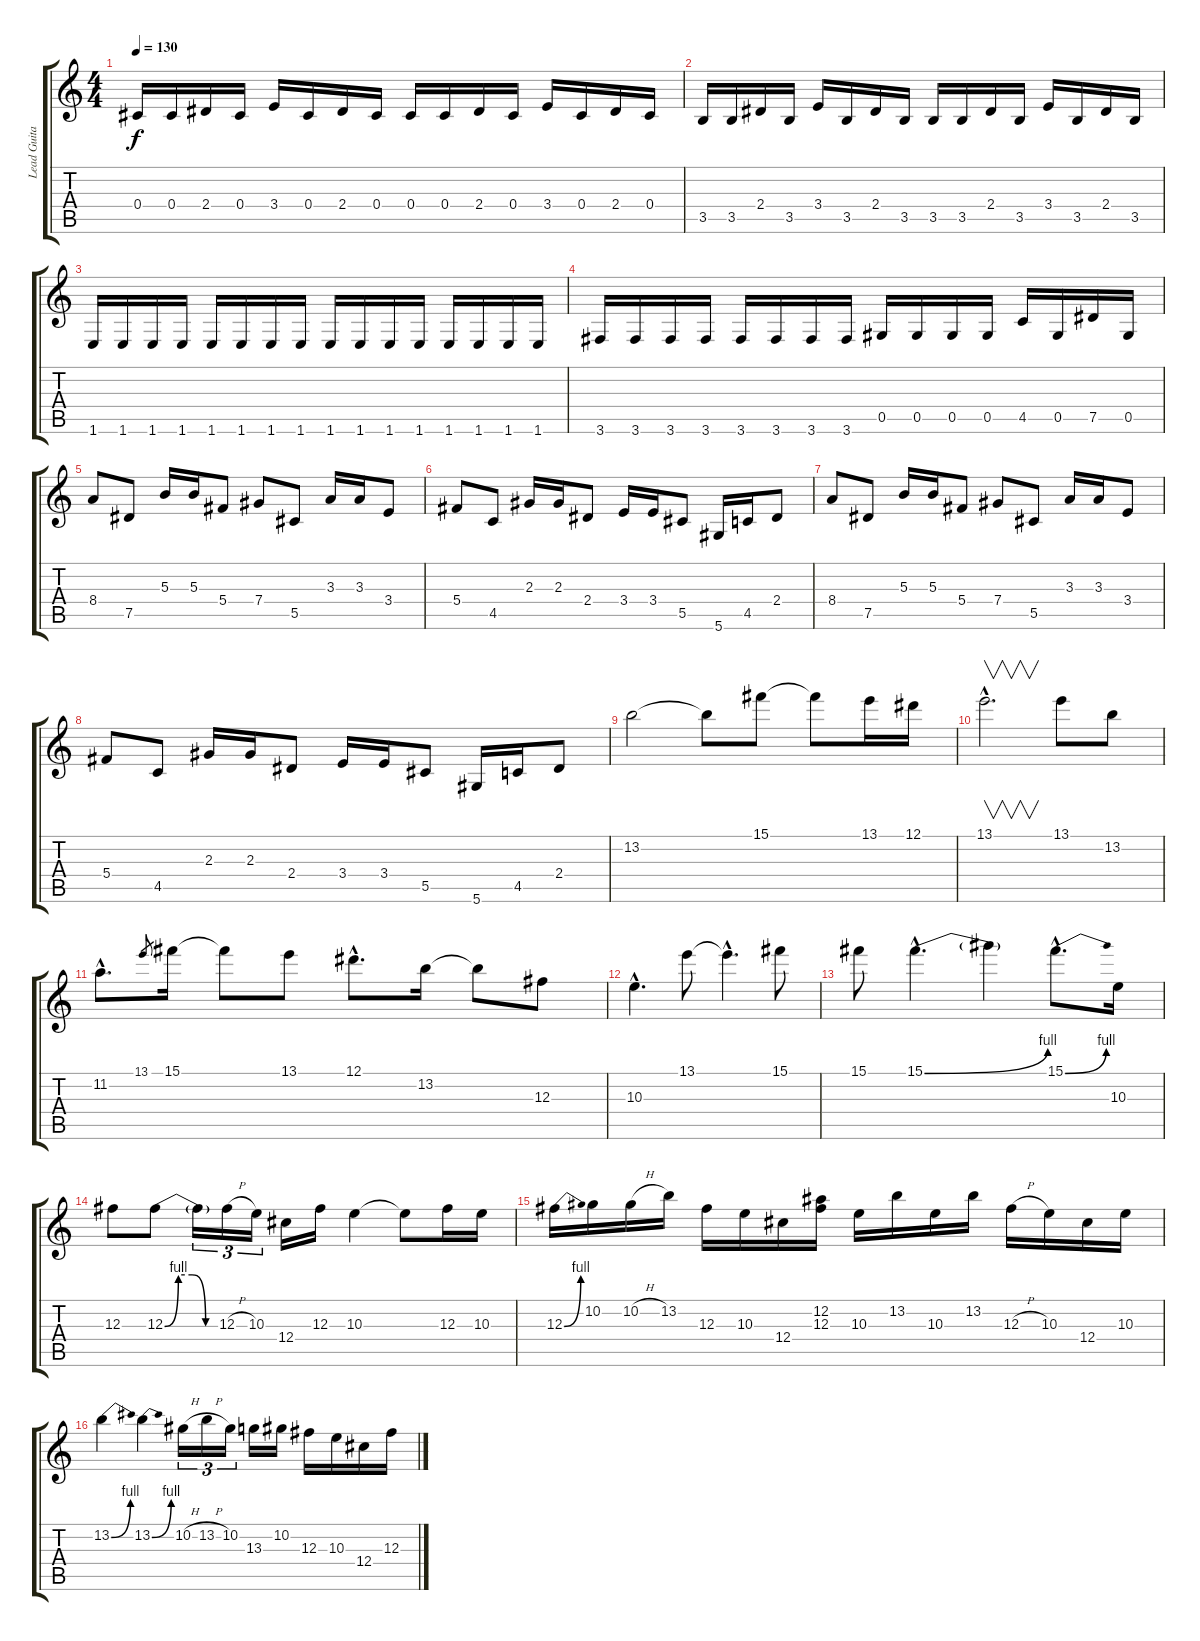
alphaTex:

\track ("Lead Guitar I" "Lead Guita") {instrument distortionguitar}
\staff {score tabs}
\tuning (Eb4 Bb3 Gb3 Db3 Ab2 Eb2) {hide}
\ts (4 4)
\tempo 130
\clef g2
\ks c
0.4.16{dy f} 0.4.16 2.4.16 0.4.16 3.4.16 0.4.16 2.4.16 0.4.16 0.4.16 0.4.16 2.4.16 0.4.16 3.4.16 0.4.16 2.4.16 0.4.16 |
3.5.16 3.5.16 2.4.16 3.5.16 3.4.16 3.5.16 2.4.16 3.5.16 3.5.16 3.5.16 2.4.16 3.5.16 3.4.16 3.5.16 2.4.16 3.5.16 |
1.6.16 1.6.16 1.6.16 1.6.16 1.6.16 1.6.16 1.6.16 1.6.16 1.6.16 1.6.16 1.6.16 1.6.16 1.6.16 1.6.16 1.6.16 1.6.16 |
3.6.16 3.6.16 3.6.16 3.6.16 3.6.16 3.6.16 3.6.16 3.6.16 0.5.16 0.5.16 0.5.16 0.5.16 4.5.16 0.5.16 7.5.16 0.5.16 |
8.4.8 7.5.8 5.3.16 5.3.16 5.4.8 7.4.8 5.5.8 3.3.16 3.3.16 3.4.8 |
5.4.8 4.5.8 2.3.16 2.3.16 2.4.8 3.4.16 3.4.16 5.5.8 5.6.16 4.5.16 2.4.8 |
8.4.8 7.5.8 5.3.16 5.3.16 5.4.8 7.4.8 5.5.8 3.3.16 3.3.16 3.4.8 |
5.4.8 4.5.8 2.3.16 2.3.16 2.4.8 3.4.16 3.4.16 5.5.8 5.6.16 4.5.16 2.4.8 |
13.2.2 13.2{t}.8 15.1.8 15.1{t}.8 13.1.16 12.1.16 |
13.1{hac}.2{v d} 13.1.8 13.2.8 |
11.2{hac}.8{d} 13.1.8{gr} 15.1.16 15.1{t}.8 13.1.8 12.1{hac}.8{d} 13.2.16 13.2{t}.8 12.3.8 |
10.3{hac}.4{d} 13.1.8 13.1{hac t}.4{d} 15.1.8 |
15.1.8 15.1{be (bend 0 0 60 4) hac}.4{d} 15.1{t}.4 15.1{be (bend 0 0 60 4) hac}.8{d} 10.3.16 |
12.3.8 12.3{be (custom 0 0 15 4 30 4 45 0 60 0)}.8 12.3{t}.16{tu (3 2)} 12.3{h}.16{tu (3 2)} 10.3.16{tu (3 2)} 12.4.16 12.3.16 10.3.4 10.3{t}.8 12.3.16 10.3.16 |
12.3{be (bend 0 0 60 4)}.16 10.2.16 10.2{h}.16 13.2.16 12.3.16 10.3.16 12.4.16 (12.2 12.3).16 10.3.16 13.2.16 10.3.16 13.2.16 12.3{h}.16 10.3.16 12.4.16 10.3.16 |
13.2{be (bend 0 0 60 4)}.4 13.2{be (bend 0 0 60 4)}.4 10.2{h}.16{tu (3 2)} 13.2{h}.16{tu (3 2)} 10.2.16{tu (3 2)} 13.3.16 10.2.16 12.3.16 10.3.16 12.4.16 12.3.16
